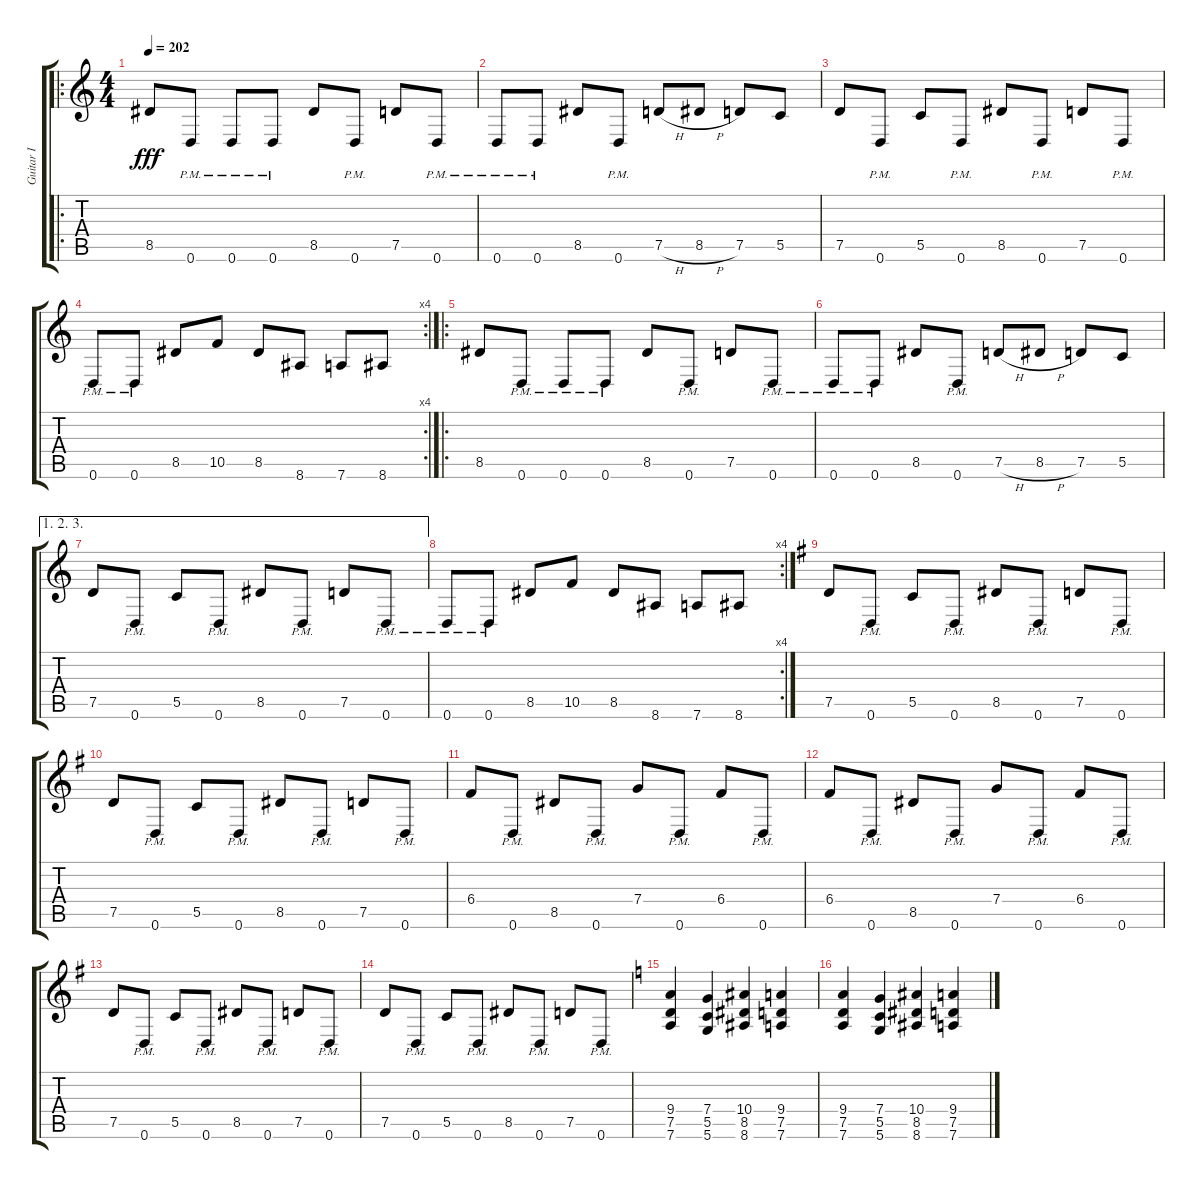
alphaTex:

\track ("Guitar I" "Guitar I") {instrument distortionguitar}
\staff {score tabs}
\tuning (D4 A3 F3 C3 G2 D2) {hide}
\ro
\ts (4 4)
\tempo 202
\clef g2
\ks c
8.5.8{dy fff} 0.6{pm}.8 0.6{pm}.8 0.6{pm}.8 8.5.8 0.6{pm}.8 7.5.8 0.6{pm}.8 |
0.6{pm}.8 0.6{pm}.8 8.5.8 0.6{pm}.8 7.5{h}.8 8.5{h}.8 7.5.8 5.5.8 |
7.5.8 0.6{pm}.8 5.5.8 0.6{pm}.8 8.5.8 0.6{pm}.8 7.5.8 0.6{pm}.8 |
\rc 4
0.6{pm}.8 0.6{pm}.8 8.5.8 10.5.8 8.5.8 8.6.8 7.6.8 8.6.8 |
\ro
8.5.8 0.6{pm}.8 0.6{pm}.8 0.6{pm}.8 8.5.8 0.6{pm}.8 7.5.8 0.6{pm}.8 |
0.6{pm}.8 0.6{pm}.8 8.5.8 0.6{pm}.8 7.5{h}.8 8.5{h}.8 7.5.8 5.5.8 |
\ae (1 2 3)
7.5.8 0.6{pm}.8 5.5.8 0.6{pm}.8 8.5.8 0.6{pm}.8 7.5.8 0.6{pm}.8 |
\rc 4
0.6{pm}.8 0.6{pm}.8 8.5.8 10.5.8 8.5.8 8.6.8 7.6.8 8.6.8 |
\ks g
7.5.8 0.6{pm}.8 5.5.8 0.6{pm}.8 8.5.8 0.6{pm}.8 7.5.8 0.6{pm}.8 |
7.5.8 0.6{pm}.8 5.5.8 0.6{pm}.8 8.5.8 0.6{pm}.8 7.5.8 0.6{pm}.8 |
6.4.8 0.6{pm}.8 8.5.8 0.6{pm}.8 7.4.8 0.6{pm}.8 6.4.8 0.6{pm}.8 |
6.4.8 0.6{pm}.8 8.5.8 0.6{pm}.8 7.4.8 0.6{pm}.8 6.4.8 0.6{pm}.8 |
7.5.8 0.6{pm}.8 5.5.8 0.6{pm}.8 8.5.8 0.6{pm}.8 7.5.8 0.6{pm}.8 |
7.5.8 0.6{pm}.8 5.5.8 0.6{pm}.8 8.5.8 0.6{pm}.8 7.5.8 0.6{pm}.8 |
\ks c
(9.4 7.5 7.6).4 (7.4 5.5 5.6).4 (10.4 8.5 8.6).4 (9.4 7.5 7.6).4 |
(9.4 7.5 7.6).4 (7.4 5.5 5.6).4 (10.4 8.5 8.6).4 (9.4 7.5 7.6).4
